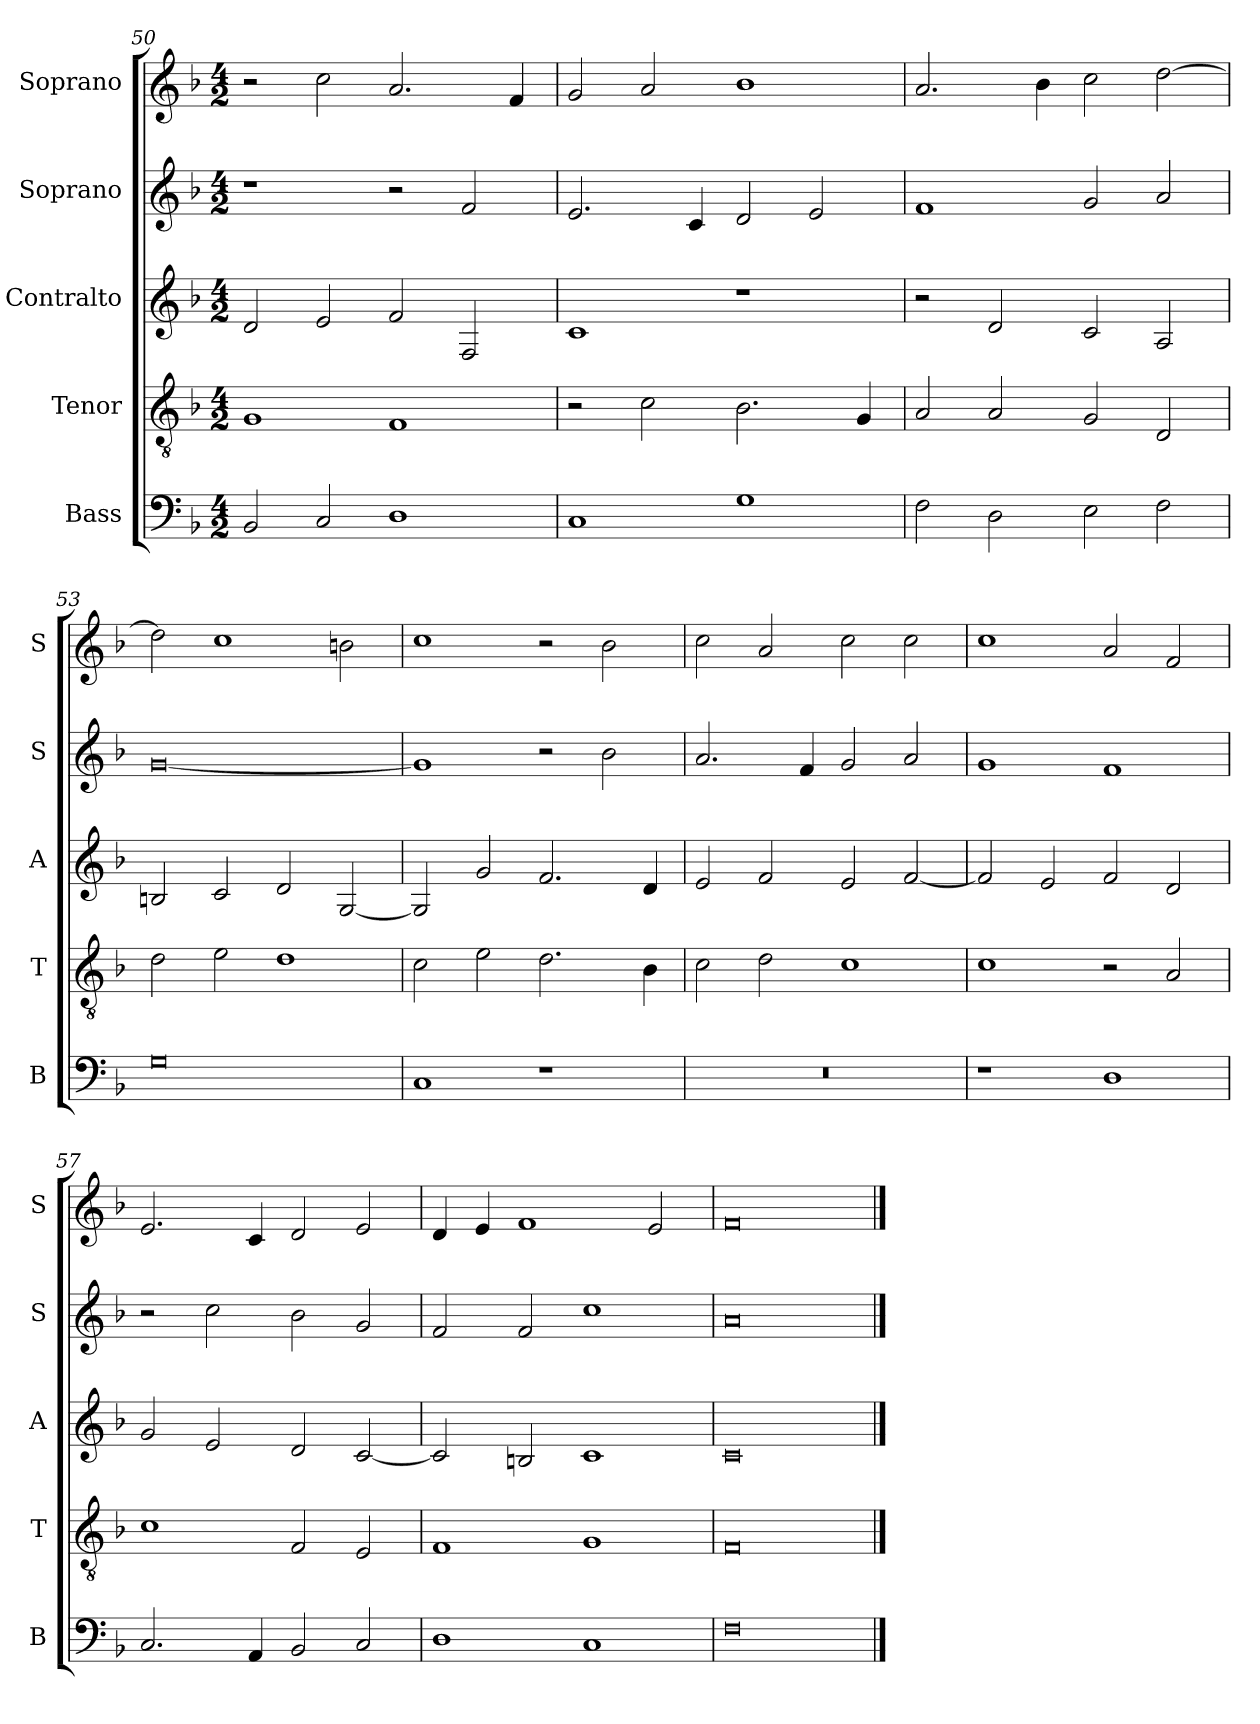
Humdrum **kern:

**kern	**kern	**kern	**kern	**kern
*part5	*part4	*part3	*part2	*part1
*staff5	*staff4	*staff3	*staff2	*staff1
*I"Bass	*I"Tenor	*I"Contralto	*I"Soprano	*I"Soprano
*I'B	*I'T	*I'A	*I'S	*I'S
*clefF4	*clefGv2	*clefG2	*clefG2	*clefG2
*k[b-]	*k[b-]	*k[b-]	*k[b-]	*k[b-]
*F:ion	*F:ion	*F:ion	*F:ion	*F:ion
*M4/2	*M4/2	*M4/2	*M4/2	*M4/2
=50	=50	=50	=50	=50
2BB-	1G	2d	1r	2r
2C	.	2e	.	2cc
1D	1F	2f	2r	2.a
.	.	2F	2f	.
.	.	.	.	4f
=51	=51	=51	=51	=51
1C	2r	1c	2.e	2g
.	2c	.	.	2a
.	.	.	4c	.
1G	2.B-	1r	2d	1b-
.	.	.	2e	.
.	4G	.	.	.
=52	=52	=52	=52	=52
2F	2A	2r	1f	2.a
2D	2A	2d	.	.
.	.	.	.	4b-
2E	2G	2c	2g	2cc
2F	2D	2A	2a	[2dd
=53	=53	=53	=53	=53
0G	2d	2Bn	[0g	2dd]
.	2e	2c	.	1cc
.	1d	2d	.	.
.	.	[2G	.	2bn
=54	=54	=54	=54	=54
1C	2c	2G]	1g]	1cc
.	2e	2g	.	.
1r	2.d	2.f	2r	2r
.	.	.	2b-	2b-
.	4B-	4d	.	.
=55	=55	=55	=55	=55
0r	2c	2e	2.a	2cc
.	2d	2f	.	2a
.	.	.	4f	.
.	1c	2e	2g	2cc
.	.	[2f	2a	2cc
=56	=56	=56	=56	=56
1r	1c	2f]	1g	1cc
.	.	2e	.	.
1D	2r	2f	1f	2a
.	2A	2d	.	2f
=57	=57	=57	=57	=57
2.C	1c	2g	2r	2.e
.	.	2e	2cc	.
4AA	.	.	.	4c
2BB-	2F	2d	2b-	2d
2C	2E	[2c	2g	2e
=58	=58	=58	=58	=58
1D	1F	2c]	2f	4d
.	.	.	.	4e
.	.	2Bn	2f	1f
1C	1G	1c	1cc	.
.	.	.	.	2e
=59	=59	=59	=59	=59
0F	0F	0c	0a	0f
==	==	==	==	==
*-	*-	*-	*-	*-
